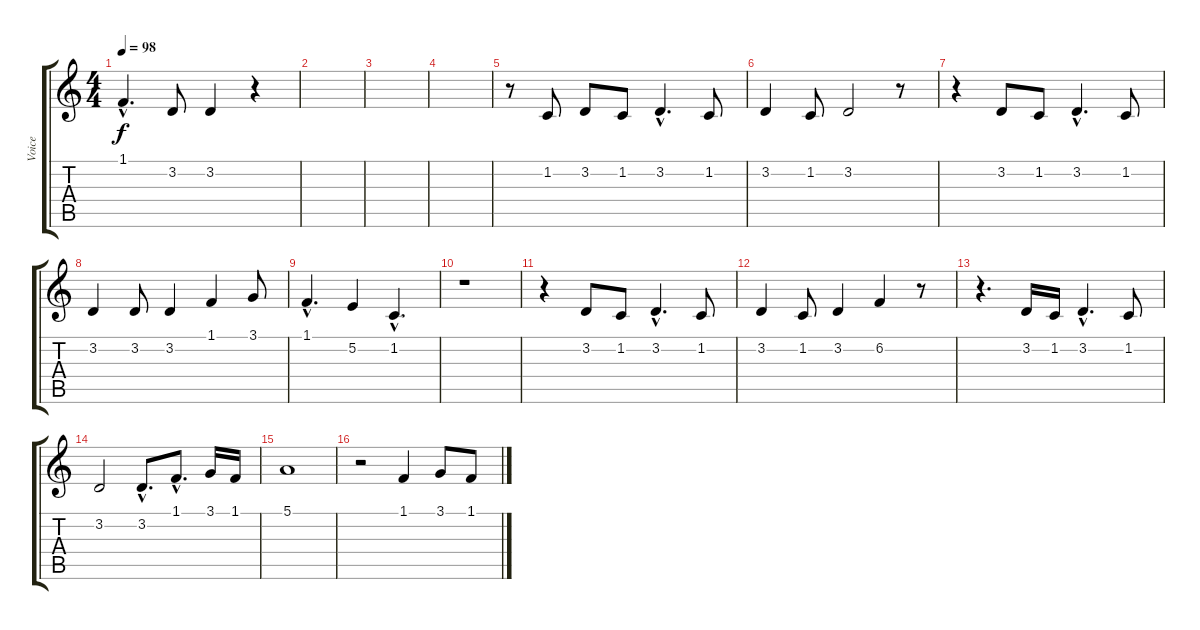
\track ("Voice" "Voice") {instrument flute}
\staff {score tabs}
\tuning (E4 B3 G3 D3 A2 E2) {hide}
\ts (4 4)
\tempo 98
\clef g2
\ks c
1.1{hac}.4{d dy f} 3.2.8 3.2.4 r.4 |
|
|
|
r.8 1.2.8 3.2.8 1.2.8 3.2{hac}.4{d} 1.2.8 |
3.2.4 1.2.8 3.2.2 r.8 |
r.4 3.2.8 1.2.8 3.2{hac}.4{d} 1.2.8 |
3.2.4 3.2.8 3.2.4 1.1.4 3.1.8 |
1.1{hac}.4{d} 5.2.4 1.2{hac}.4{d} |
r.1 |
r.4 3.2.8 1.2.8 3.2{hac}.4{d} 1.2.8 |
3.2.4 1.2.8 3.2.4 6.2.4 r.8 |
r.4{d} 3.2.16 1.2.16 3.2{hac}.4{d} 1.2.8 |
3.2.2 3.2{hac}.8{d} 1.1{hac}.8{d} 3.1.16 1.1.16 |
5.1.1 |
r.2 1.1.4 3.1.8 1.1.8
